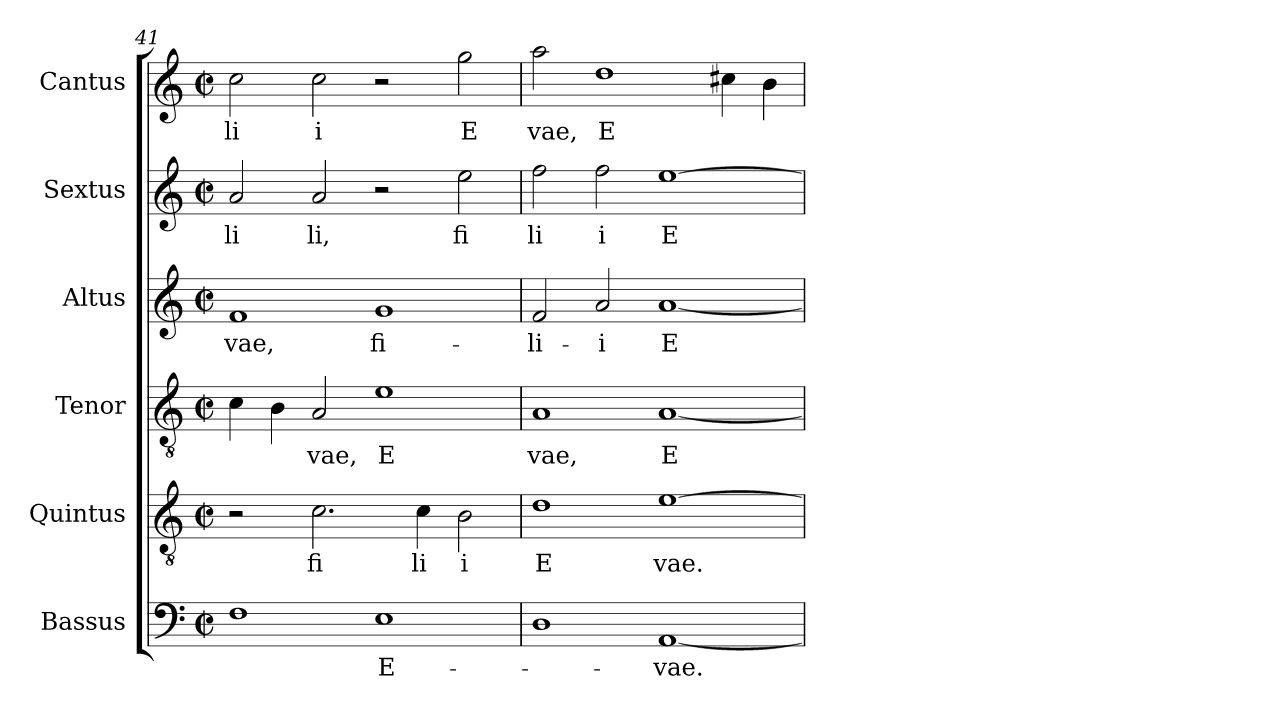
**kern	**text	**kern	**text	**kern	**text	**kern	**text	**kern	**text	**kern	**text
*part6	*part6	*part5	*part5	*part4	*part4	*part3	*part3	*part2	*part2	*part1	*part1
*staff6	*staff6	*staff5	*staff5	*staff4	*staff4	*staff3	*staff3	*staff2	*staff2	*staff1	*staff1
*I"Bassus	*	*I"Quintus	*	*I"Tenor	*	*I"Altus	*	*I"Sextus	*	*I"Cantus	*
*I'Bassus	*	*I'Quintus	*	*I'Tenor	*	*I'Altus	*	*I'Sextus	*	*I'Cantus	*
*clefF4	*	*clefGv2	*	*clefGv2	*	*clefG2	*	*clefG2	*	*clefG2	*
*M2/2	*	*M2/2	*	*M2/2	*	*M2/2	*	*M2/2	*	*M2/2	*
*met(c|)	*	*met(c|)	*	*met(c|)	*	*met(c|)	*	*met(c|)	*	*met(c|)	*
=41	=41	=41	=41	=41	=41	=41	=41	=41	=41	=41	=41
!	!	!	!	!	!	!	!LO:LY:b:cj	!	!LO:LY:b:cj	!	!LO:LY:b:cj
1F	.	2r	.	4c\	.	1f	-vae,	2a/	li	2cc\	li
.	.	.	.	4B\	.	.	.	.	.	.	.
!	!	!	!LO:LY:b:cj	!	!LO:LY:b:cj	!	!	!	!LO:LY:b:cj	!	!LO:LY:b:cj
.	.	2.c\	fi	2A/	vae,	.	.	2a/	li,	2cc\	i
!	!LO:LY:b:cj	!	!	!	!LO:LY:b:cj	!	!LO:LY:b:cj	!	!	!	!
1E	E-	.	.	1e	E	1g	fi-	2r	.	2r	.
!	!	!	!LO:LY:b:cj	!	!	!	!	!	!	!	!
.	.	4c\	li	.	.	.	.	.	.	.	.
!	!	!	!LO:LY:b:cj	!	!	!	!	!	!LO:LY:b:cj	!	!LO:LY:b:cj
.	.	2B\	i	.	.	.	.	2ee\	fi	2gg\	E
=42	=42	=42	=42	=42	=42	=42	=42	=42	=42	=42	=42
!	!	!	!LO:LY:b:cj	!	!LO:LY:b:cj	!	!LO:LY:b:cj	!	!LO:LY:b:cj	!	!LO:LY:b:cj
1D	.	1d	E	1A	vae,	2f/	-li-	2ff\	li	2aa\	vae,
!	!	!	!	!	!	!	!LO:LY:b:cj	!	!LO:LY:b:cj	!	!LO:LY:b:cj
.	.	.	.	.	.	2a/	-i	2ff\	i	1dd	E
!	!LO:LY:b	!	!LO:LY:b	!	!LO:LY:b:cj	!	!LO:LY:b:cj	!	!LO:LY:b:cj	!	!
[<1AA	-vae.	[>1e	vae.	[<1A	E	[<1a	E-	[>1ee	E	.	.
.	.	.	.	.	.	.	.	.	.	4cc#X\	.
.	.	.	.	.	.	.	.	.	.	4b\	.
=	=	=	=	=	=	=	=	=	=	=	=
*-	*-	*-	*-	*-	*-	*-	*-	*-	*-	*-	*-
